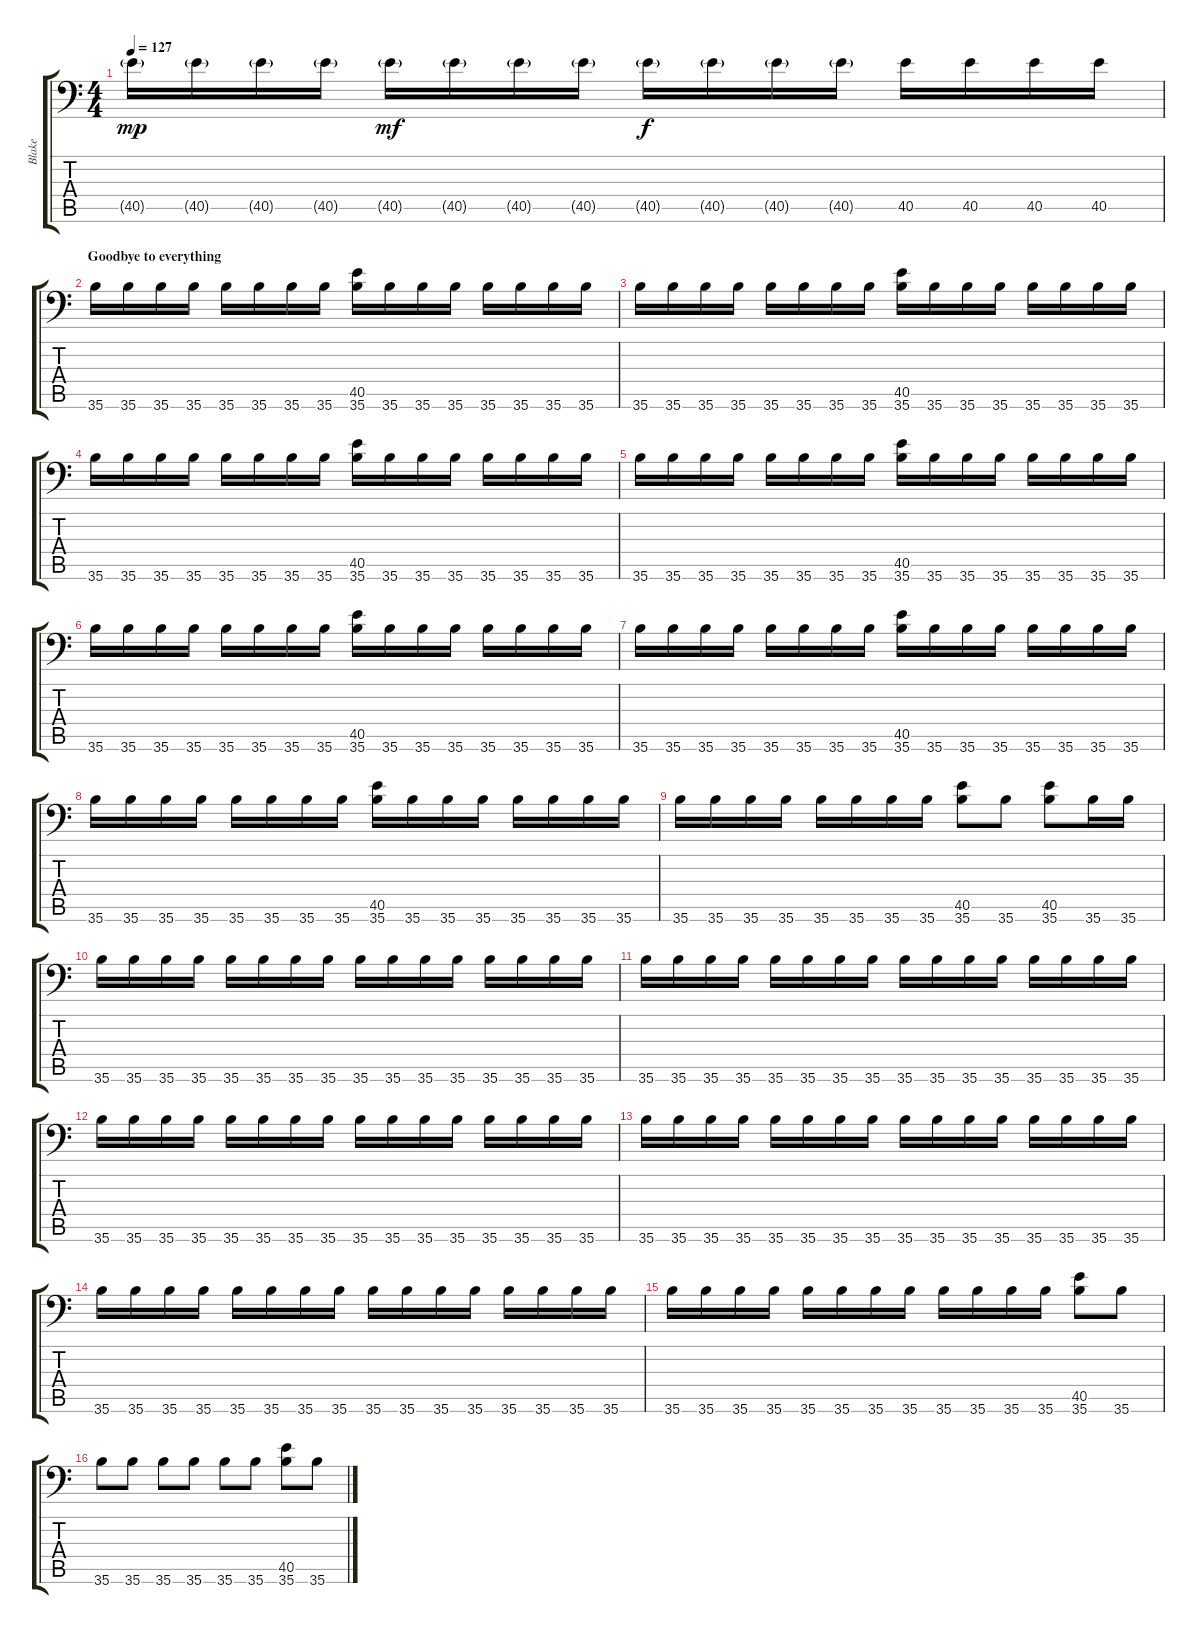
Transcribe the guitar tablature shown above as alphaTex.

\track ("Blake" "Blake") {instrument acousticgrandpiano}
\staff {score tabs}
\tuning (C-1 C-1 C-1 C-1 C-1 C-1) {hide}
\ts (4 4)
\tempo 127
\clef f4
\ks c
40.5{g}.16{dy mp} 40.5{g}.16 40.5{g}.16 40.5{g}.16 40.5{g}.16{dy mf} 40.5{g}.16 40.5{g}.16 40.5{g}.16 40.5{g}.16{dy f} 40.5{g}.16 40.5{g}.16 40.5{g}.16 40.5.16 40.5.16 40.5.16 40.5.16 |
\section ("" "Goodbye to everything")
35.6.16 35.6.16 35.6.16 35.6.16 35.6.16 35.6.16 35.6.16 35.6.16 (40.5 35.6).16 35.6.16 35.6.16 35.6.16 35.6.16 35.6.16 35.6.16 35.6.16 |
35.6.16 35.6.16 35.6.16 35.6.16 35.6.16 35.6.16 35.6.16 35.6.16 (40.5 35.6).16 35.6.16 35.6.16 35.6.16 35.6.16 35.6.16 35.6.16 35.6.16 |
35.6.16 35.6.16 35.6.16 35.6.16 35.6.16 35.6.16 35.6.16 35.6.16 (40.5 35.6).16 35.6.16 35.6.16 35.6.16 35.6.16 35.6.16 35.6.16 35.6.16 |
35.6.16 35.6.16 35.6.16 35.6.16 35.6.16 35.6.16 35.6.16 35.6.16 (40.5 35.6).16 35.6.16 35.6.16 35.6.16 35.6.16 35.6.16 35.6.16 35.6.16 |
35.6.16 35.6.16 35.6.16 35.6.16 35.6.16 35.6.16 35.6.16 35.6.16 (40.5 35.6).16 35.6.16 35.6.16 35.6.16 35.6.16 35.6.16 35.6.16 35.6.16 |
35.6.16 35.6.16 35.6.16 35.6.16 35.6.16 35.6.16 35.6.16 35.6.16 (40.5 35.6).16 35.6.16 35.6.16 35.6.16 35.6.16 35.6.16 35.6.16 35.6.16 |
35.6.16 35.6.16 35.6.16 35.6.16 35.6.16 35.6.16 35.6.16 35.6.16 (40.5 35.6).16 35.6.16 35.6.16 35.6.16 35.6.16 35.6.16 35.6.16 35.6.16 |
35.6.16 35.6.16 35.6.16 35.6.16 35.6.16 35.6.16 35.6.16 35.6.16 (40.5 35.6).8 35.6.8 (40.5 35.6).8 35.6.16 35.6.16 |
35.6.16 35.6.16 35.6.16 35.6.16 35.6.16 35.6.16 35.6.16 35.6.16 35.6.16 35.6.16 35.6.16 35.6.16 35.6.16 35.6.16 35.6.16 35.6.16 |
35.6.16 35.6.16 35.6.16 35.6.16 35.6.16 35.6.16 35.6.16 35.6.16 35.6.16 35.6.16 35.6.16 35.6.16 35.6.16 35.6.16 35.6.16 35.6.16 |
35.6.16 35.6.16 35.6.16 35.6.16 35.6.16 35.6.16 35.6.16 35.6.16 35.6.16 35.6.16 35.6.16 35.6.16 35.6.16 35.6.16 35.6.16 35.6.16 |
35.6.16 35.6.16 35.6.16 35.6.16 35.6.16 35.6.16 35.6.16 35.6.16 35.6.16 35.6.16 35.6.16 35.6.16 35.6.16 35.6.16 35.6.16 35.6.16 |
35.6.16 35.6.16 35.6.16 35.6.16 35.6.16 35.6.16 35.6.16 35.6.16 35.6.16 35.6.16 35.6.16 35.6.16 35.6.16 35.6.16 35.6.16 35.6.16 |
35.6.16 35.6.16 35.6.16 35.6.16 35.6.16 35.6.16 35.6.16 35.6.16 35.6.16 35.6.16 35.6.16 35.6.16 (40.5 35.6).8 35.6.8 |
35.6.8 35.6.8 35.6.8 35.6.8 35.6.8 35.6.8 (40.5 35.6).8 35.6.8
